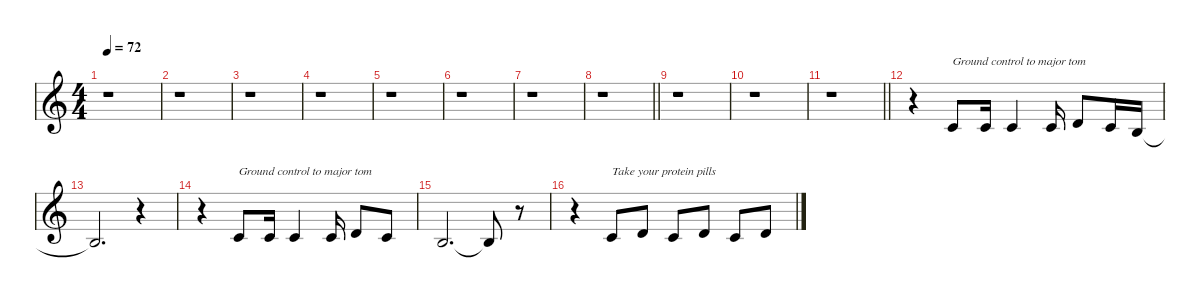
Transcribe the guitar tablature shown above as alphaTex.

\defaultSystemsLayout 4
\hideDynamics
\bracketExtendMode nobrackets
\singleTrackTrackNamePolicy hidden
\multiTrackTrackNamePolicy hidden
\otherSystemsTrackNameOrientation horizontal
\track ("Voice" "od.guit.") {mute instrument overdrivenguitar}
\staff {score}
\tuning (E4 B3 G3 D3 A2 E2)
\ts (4 4)
\tempo 72
\clef g2
\ks c
r.1{dy fff instrument overdrivenguitar beam Down} |
r.1{beam Down} |
r.1{beam Down} |
r.1{beam Down} |
r.1{beam Down} |
r.1{beam Down} |
r.1{beam Down} |
\barLineRight lightlight
r.1{beam Down} |
r.1{beam Down} |
r.1{beam Down} |
\barLineRight lightlight
r.1{beam Down} |
r.4{beam Down} 8.6.8{txt "Ground control to major tom" beam Up} 8.6.16{beam Up} 8.6.4{beam Up} 8.6.16{beam Up} 5.5.8{beam Up} 8.6.16{beam Up} 7.6.16{beam Up} |
7.6{t}.2{d dy f beam Up} r.4{beam Up} |
r.4{beam Down} 8.6.8{txt "Ground control to major tom" dy fff beam Up} 8.6.16{beam Up} 8.6.4{beam Up} 8.6.16{beam Up} 5.5.8{beam Up} 8.6.8{beam Up} |
7.6.2{d beam Up} 7.6{t}.8{dy f beam Up} r.8{beam Up} |
r.4{beam Down} 8.6.8{txt "Take your protein pills " dy fff beam Up} 5.5.8{beam Up} 8.6.8{beam Up} 5.5.8{beam Up} 8.6.8{beam Up} 5.5.8{beam Up}
